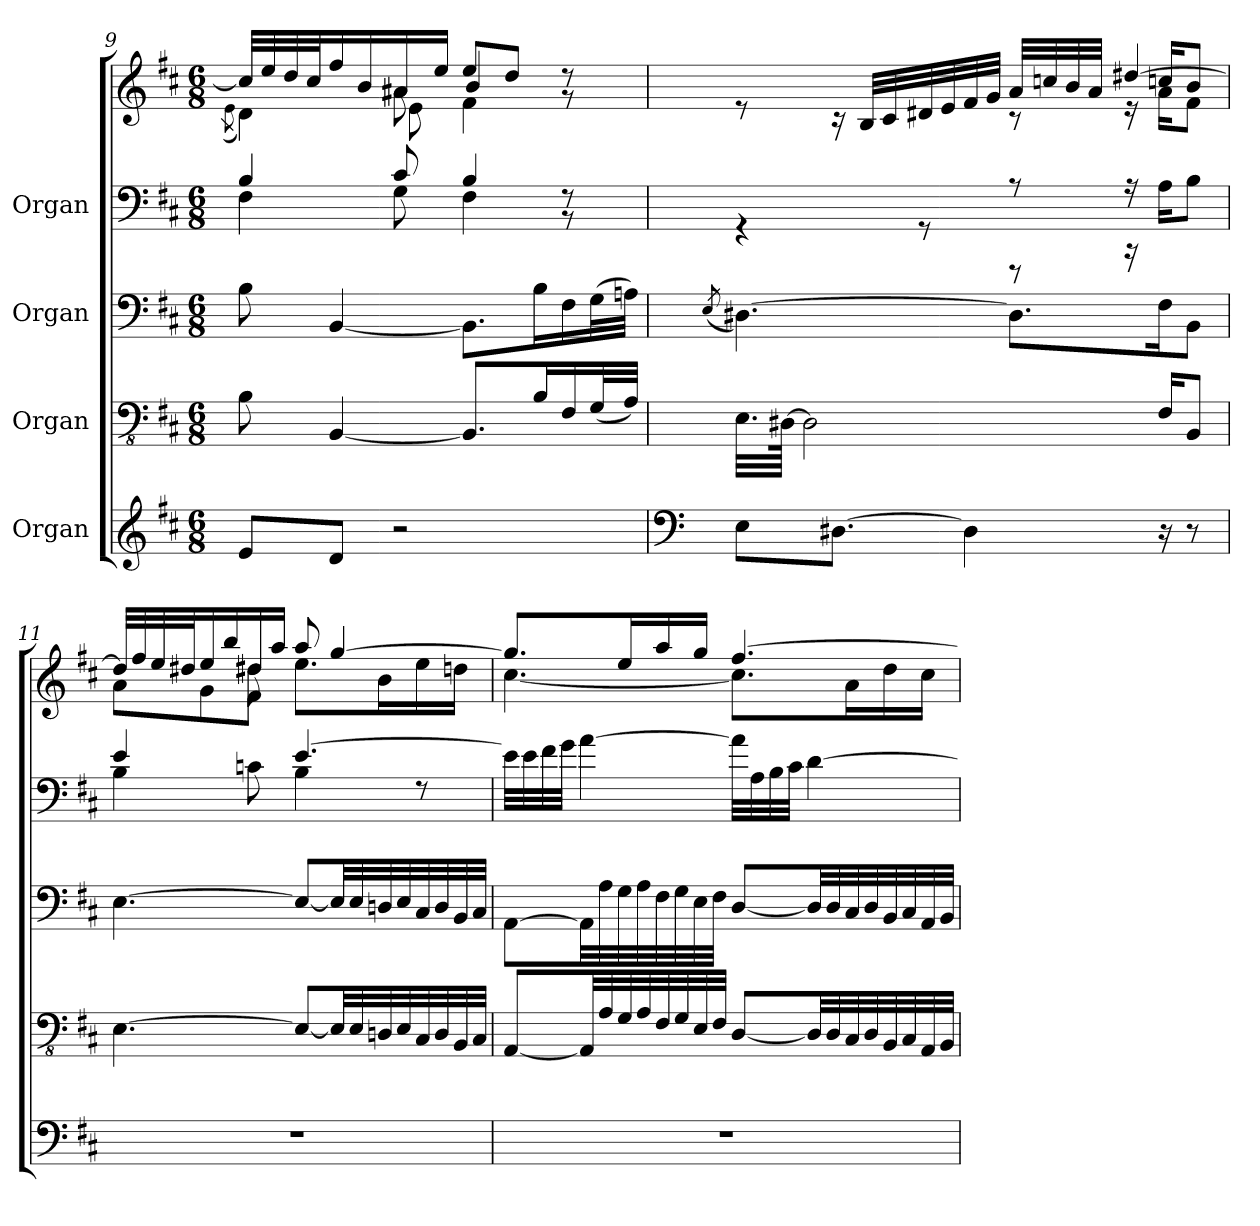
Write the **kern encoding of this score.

**kern	**kern	**kern	**kern	**kern
*part4	*part3	*part2	*part1	*part1
*staff5	*staff4	*staff3	*staff2	*staff1
*I"Organ	*I"Organ	*I"Organ	*I"Organ	*
*clefG2	*clefFv4	*clefF4	*clefF4	*clefG2
*k[f#c#]	*k[f#c#]	*k[f#c#]	*k[f#c#]	*k[f#c#]
*M6/8	*M6/8	*M6/8	*M6/8	*M6/8
=9	=9	=9	=9	=9
*	*	*	*	*^
.	.	.	.	.	(8qe\
*	*	*	*^	*	*^
8e/L	8BB\	8B\	4B/	4F#\	32cc#/LLL]	4d\)	4ryy
.	.	.	.	.	32ee/	.	.
.	.	.	.	.	32dd/	.	.
.	.	.	.	.	32cc#/J	.	.
8d/J	[4BBB/	[4BB/	.	.	16ff#/	.	.
.	.	.	.	.	16b/	.	.
2r	.	.	8c#/	8G\	16a#X/	8a#\	8e\
.	.	.	.	.	16ee/JJ	.	.
.	8.BBB/L]	8.BB\L]	4B/	4F#\	8ee/L	4b/	4f#\
.	.	.	.	.	8dd/J	.	.
.	16BB/L	16B\L	.	.	.	.	.
.	16FF#/	16F#\	8rBB	8rF	8rg	8rdd	8ryy
.	(32GG/L	(32G\L	.	.	.	.	.
.	32AA/JJJ)	32An\JJJ)	.	.	.	.	.
=10	=10	=10	=10	=10	=10	=10	=10
*clefF4	*	*	*	*	*	*	*
.	.	(8qE/	.	.	.	.	.
8E\L	32.EE\LLL	[4.D#X\)	4rGG	4.ryy	8re	4.ryy	16ryy
.	[64DD#X\JJJk	.	.	.	.	.	.
*	*	*	*	*	*	*v	*v
.	2DD#\]	.	.	.	.	.
[8.D#X\J	.	.	.	.	16rc	.
.	.	.	.	.	32B/LLL	.
.	.	.	.	.	32c#/	.
.	.	.	8rGG	.	32d#X/	.
.	.	.	.	.	32e/	.
4D#\]	.	.	.	.	32f#/	.
.	.	.	.	.	32g/JJJ	.
.	.	8.D#\L]	8rFFF	8rA	32a/LLL	8r
.	.	.	.	.	32ccn/	.
.	.	.	.	.	32b/	.
.	.	.	.	.	32a/JJJ	.
.	.	.	16rCC	16rA	[4dd#X/	16re
*	*	*	*	*	*	*^
16r	16FF#/KL	16F#\K	16A\KL	8.ryy	.	16ccn/KL	16a\KL
8r	8BBB/J	8BB\J	8B\J	.	.	8b/J	8f#\J
=11	=11	=11	=11	=11	=11	=11	=11
2.r	[4.EE\	[4.E\	4e/	4B\	32dd#/LLL]	8a\L	4ryy
.	.	.	.	.	32ff#/	.	.
.	.	.	.	.	32ee/	.	.
.	.	.	.	.	32dd#X/J	.	.
.	.	.	.	.	16ee/	8g\	.
.	.	.	.	.	16bb/	.	.
.	.	.	8ryy	8cn\	16dd#X/	8f#\J	8dd#X\
.	.	.	.	.	16aa/JJ	.	.
.	8EE/L_	8E/L_	[4.e/	4B\	8aa/	8.ee\L	4.ryy
.	32EE/LL]	32E/LL]	.	.	[4gg/	.	.
.	32EE/	32E/	.	.	.	.	.
.	32DDn/	32Dn/	.	.	.	16b\L	.
.	32EE/	32E/	.	.	.	.	.
.	32CC#/	32C#/	.	8rF	.	16ee\	.
.	32DD/	32D/	.	.	.	.	.
.	32BBB/	32BB/	.	.	.	16ddn\JJ	.
.	32CC#/JJJ	32C#/JJJ	.	.	.	.	.
*	*	*	*v	*v	*	*	*
*	*	*	*	*	*v	*v
!!LO:LB:g=z
=12	=12	=12	=12	=12	=12
2.r	[8AAA/L	[8AA\L	32e\LLL]	8.gg/L]	[4.cc#\
.	.	.	32e\	.	.
.	.	.	32f#\	.	.
.	.	.	32g\JJJ	.	.
.	32AAA/LL]	32AA\LL]	[4a\	.	.
.	32AA/	32A\	.	.	.
.	32GG/	32G\	.	16ee/L	.
.	32AA/	32A\	.	.	.
.	32FF#/	32F#\	.	16aa/	.
.	32GG/	32G\	.	.	.
.	32EE/	32E\	.	16gg/JJ	.
.	32FF#/JJJ	32F#\JJJ	.	.	.
.	[8DD/L	[8D/L	32a\LLL]	[4.ff#/	8.cc#\L]
.	.	.	32A\	.	.
.	.	.	32B\	.	.
.	.	.	32c#\JJJ	.	.
.	32DD/LL]	32D/LL]	[4d\	.	.
.	32DD/	32D/	.	.	.
.	32CC#/	32C#/	.	.	16a\L
.	32DD/	32D/	.	.	.
.	32BBB/	32BB/	.	.	16dd\
.	32CC#/	32C#/	.	.	.
.	32AAA/	32AA/	.	.	16cc#\JJ
.	32BBB/JJJ	32BB/JJJ	.	.	.
*	*	*	*	*v	*v
=	=	=	=	=
*-	*-	*-	*-	*-
